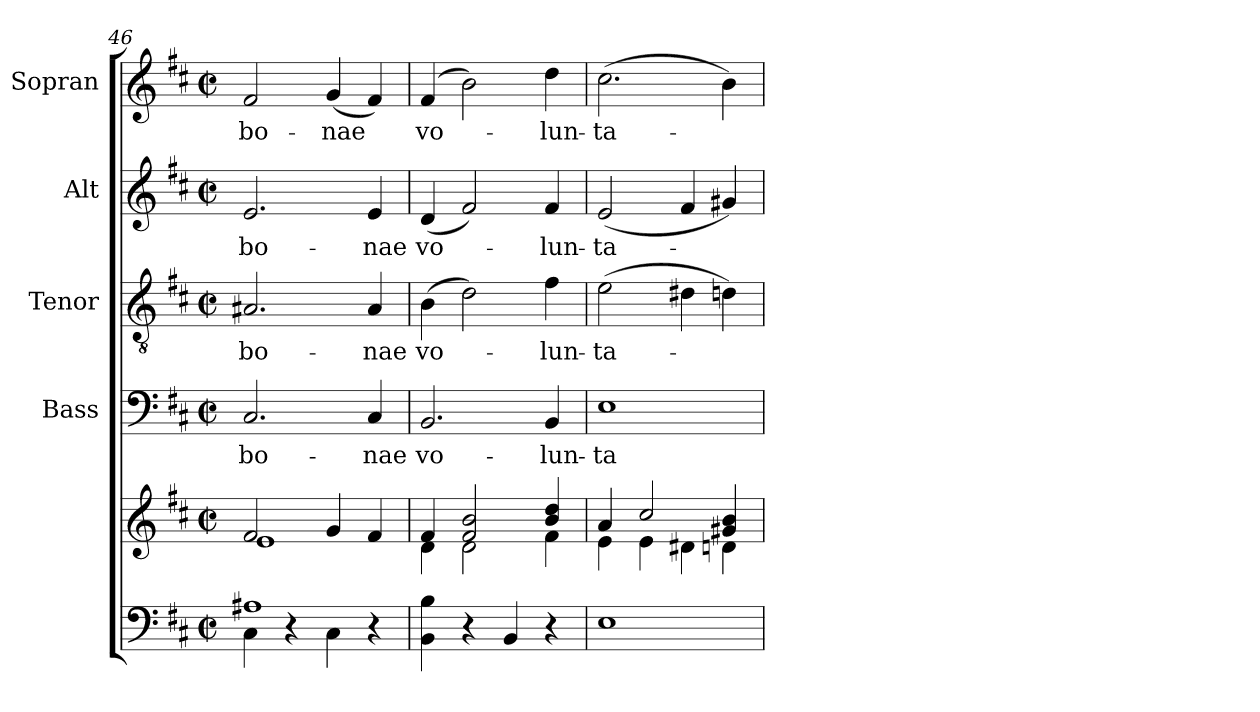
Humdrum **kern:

**kern	**kern	**kern	**text	**kern	**text	**kern	**text	**kern	**text
*part5	*part5	*part4	*part4	*part3	*part3	*part2	*part2	*part1	*part1
*staff6	*staff5	*staff4	*staff4	*staff3	*staff3	*staff2	*staff2	*staff1	*staff1
*	*	*I"Bass	*	*I"Tenor	*	*I"Alt	*	*I"Sopran	*
*	*	*I'B.	*	*I'T.	*	*I'A.	*	*I'S.	*
*clefF4	*clefG2	*clefF4	*	*clefGv2	*	*clefG2	*	*clefG2	*
*k[f#c#]	*k[f#c#]	*k[f#c#]	*	*k[f#c#]	*	*k[f#c#]	*	*k[f#c#]	*
*D:	*D:	*D:	*	*D:	*	*D:	*	*D:	*
*M2/2	*M2/2	*M2/2	*	*M2/2	*	*M2/2	*	*M2/2	*
*met(c|)	*met(c|)	*met(c|)	*	*met(c|)	*	*met(c|)	*	*met(c|)	*
=46	=46	=46	=46	=46	=46	=46	=46	=46	=46
*^	*^	*	*	*	*	*	*	*	*
!	!	!	!	!	!LO:LY:b	!	!LO:LY:b	!	!LO:LY:b	!	!LO:LY:b
1A#X	4C#\	2f#/	1e	2.C#/	bo-	2.A#X/	bo-	2.e/	bo-	2f#/	bo-
.	4rC	.	.	.	.	.	.	.	.	.	.
!	!	!	!	!	!	!	!	!	!	!	!LO:LY:b
.	4C#\	4g/	.	.	.	.	.	.	.	(<4g/	-nae
!	!	!	!	!	!LO:LY:b	!	!LO:LY:b	!	!LO:LY:b	!	!
.	4rC	4f#/	.	4C#/	-nae	4A#/	-nae	4e/	-nae	4f#/)	.
=47	=47	=47	=47	=47	=47	=47	=47	=47	=47	=47	=47
!	!	!	!	!	!LO:LY:b	!	!LO:LY:b	!	!LO:LY:b	!	!LO:LY:b
*v	*v	*	*	*	*	*	*	*	*	*	*
4BB\ 4B\	4f#/	4d\	2.BB/	vo-	(>4B\	vo-	(<4d/	vo-	(4f#/	vo-
4r	2f#/ 2b/	2d\	.	.	2d\)	.	2f#/)	.	2b\)	.
4BB/	.	.	.	.	.	.	.	.	.	.
!	!	!	!	!LO:LY:b	!	!LO:LY:b	!	!LO:LY:b	!	!LO:LY:b
4r	4b/ 4dd/	4f#\	4BB/	-lun-	4f#\	-lun-	4f#/	-lun-	4dd\	-lun-
=48	=48	=48	=48	=48	=48	=48	=48	=48	=48	=48
!	!	!	!	!LO:LY:b	!	!LO:LY:b	!	!LO:LY:b	!	!LO:LY:b
1E	4a/	4e\	1E	-ta-	(>2e\	-ta-	(<2e/	-ta-	(>2.cc#\	-ta-
.	2cc#/	4e\	.	.	.	.	.	.	.	.
.	.	4d#X\	.	.	4d#X\	.	4f#/	.	.	.
.	4g#X/ 4b/	4dn\	.	.	4dn\)	.	4g#X/)	.	4b\)	.
*	*v	*v	*	*	*	*	*	*	*	*
=	=	=	=	=	=	=	=	=	=
*-	*-	*-	*-	*-	*-	*-	*-	*-	*-
